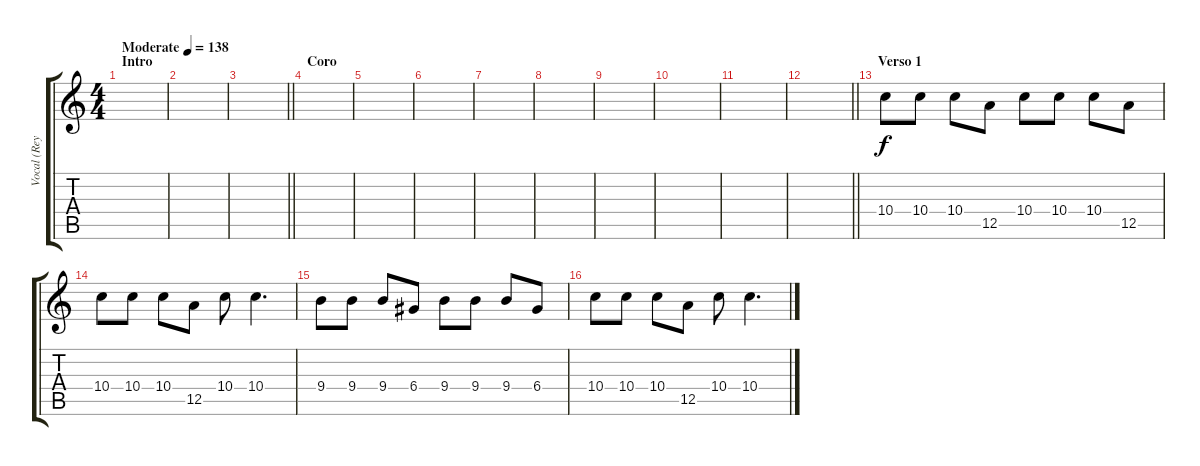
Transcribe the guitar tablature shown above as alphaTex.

\track ("Vocal (Reyli)" "Vocal (Rey") {instrument acousticguitarsteel}
\staff {score tabs}
\tuning (E4 B3 G3 D3 A2 E2) {hide}
\ts (4 4)
\section ("" "Intro")
\tempo (138 "Moderate")
\clef g2
\ks c
|
|
\barLineRight lightlight
|
\section ("" "Coro")
|
|
|
|
|
|
|
|
\barLineRight lightlight
|
\section ("" "Verso 1")
10.4.8{volume 10 instrument brasssection} 10.4.8 10.4.8 12.5.8 10.4.8 10.4.8 10.4.8 12.5.8 |
10.4.8 10.4.8 10.4.8 12.5.8 10.4.8 10.4.4{d} |
9.4.8 9.4.8 9.4.8 6.4.8 9.4.8 9.4.8 9.4.8 6.4.8 |
10.4.8 10.4.8 10.4.8 12.5.8 10.4.8 10.4.4{d}
